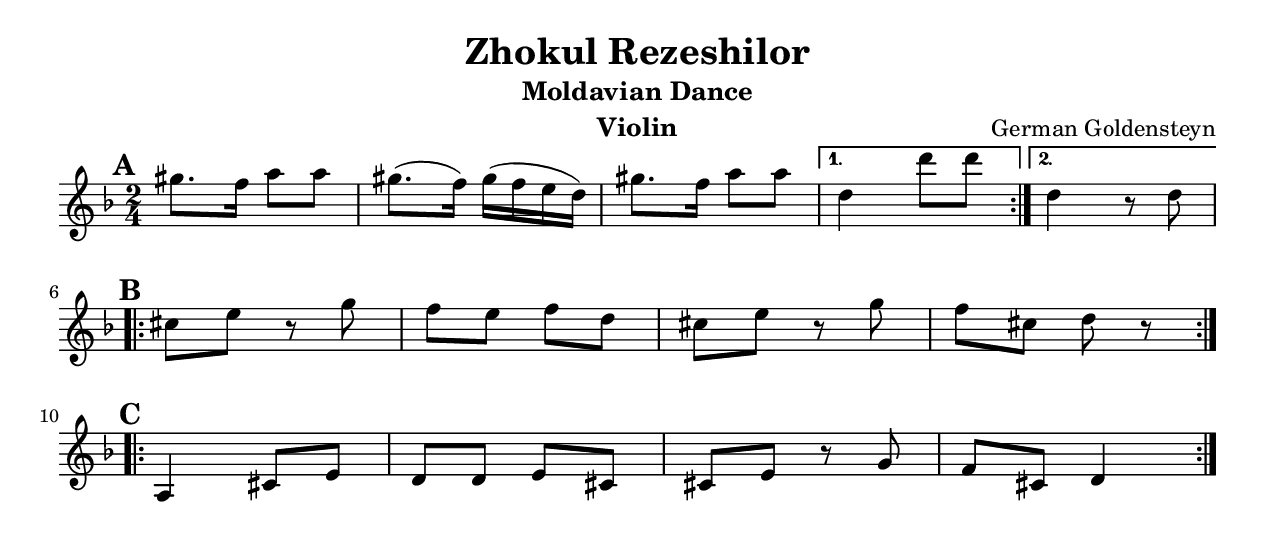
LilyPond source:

\version "2.18.0"
\language "english"

\paper{
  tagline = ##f
  print-all-headers = ##t
  #(set-paper-size "letter")
}
date = #(strftime "%d-%m-%Y" (localtime (current-time)))

%\markup{ \italic{ " Updated " \date  }  }

%\markup{ Got something to say? }

%#################################### Melody ########################
melody =  \relative c''' {
  \clef treble
  \key d \minor
  \time 2/4
  \set Score.markFormatter = #format-mark-box-alphabet

   \repeat volta 2{
     \mark \default
   gs8. f16 a8 a
   gs8. (f16) gs16( f e d)
   gs8. f16 a8 a
   }
   \alternative{
    {d,4 d'8 d}
    {d,4 r8 d}
   }
   \break
   \repeat volta 2{
   \mark \default
   cs8 e r g
   f e f d
   cs8 e r g
   f cs8 d r
   }
  \break
   \repeat volta 2{
   \mark \default
   a,4  cs8 e
   d8 d e cs
   cs e r g8 |
   f cs d4
    }




}
%################################# Lyrics #####################
%\addlyrics{  }
%################################# Chords #######################
harmonies = \chordmode {

}

\score {
  <<
    \new ChordNames {
      \set chordChanges = ##f
      \harmonies
    }
    \new Staff \melody
  >>
  \header{
    title= "Zhokul Rezeshilor"
    subtitle="Moldavian Dance"
    composer= "German Goldensteyn"
    instrument = "Violin"
    arranger= ""
  }
  \layout{indent = 0.0\cm }
  \midi{
    \tempo 4 = 80
  }
}
